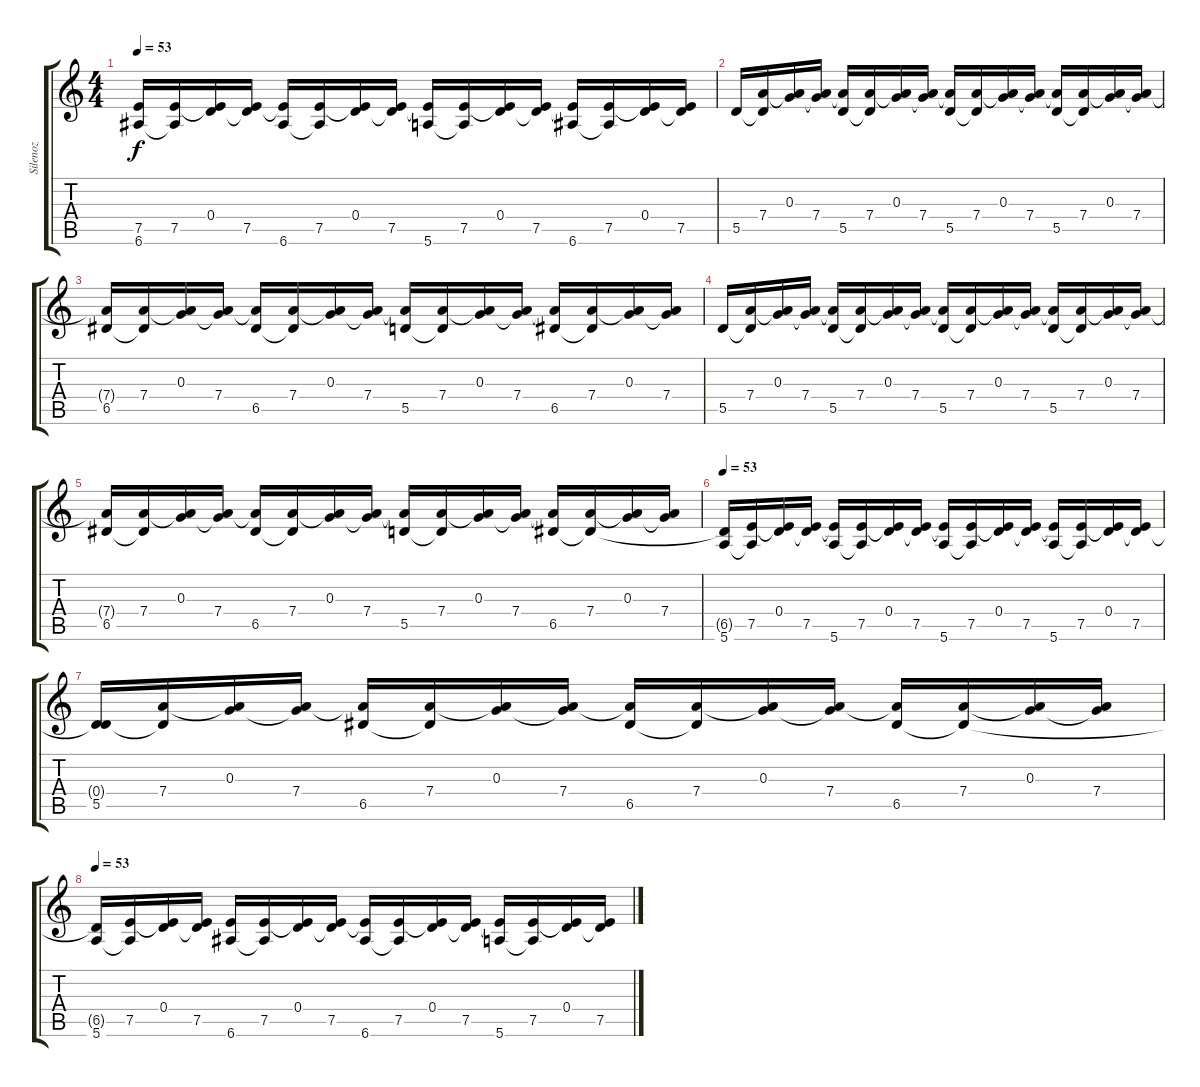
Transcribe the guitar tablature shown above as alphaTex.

\track ("Silenoz" "Silenoz") {instrument distortionguitar}
\staff {score tabs}
\tuning (E4 B3 G3 D3 A2 E2) {hide}
\ts (4 4)
\tempo 53
\clef g2
\ks c
(7.5{t} 6.6).16{dy f} (7.5 6.6{t}).16 (0.4 7.5{t}).16 (0.4{t} 7.5).16 (7.5{t} 6.6).16 (7.5 6.6{t}).16 (0.4 7.5{t}).16 (0.4{t} 7.5).16 (7.5{t} 5.6).16 (7.5 5.6{t}).16 (0.4 7.5{t}).16 (0.4{t} 7.5).16 (7.5{t} 6.6).16 (7.5 6.6{t}).16 (0.4 7.5{t}).16 (0.4{t} 7.5).16 |
5.5.16 (7.4 5.5{t}).16 (0.3 7.4{t}).16 (0.3{t} 7.4).16 (7.4{t} 5.5).16 (7.4 5.5{t}).16 (0.3 7.4{t}).16 (0.3{t} 7.4).16 (7.4{t} 5.5).16 (7.4 5.5{t}).16 (0.3 7.4{t}).16 (0.3{t} 7.4).16 (7.4{t} 5.5).16 (7.4 5.5{t}).16 (0.3 7.4{t}).16 (0.3{t} 7.4).16 |
(7.4{t} 6.5).16 (7.4 6.5{t}).16 (0.3 7.4{t}).16 (0.3{t} 7.4).16 (7.4{t} 6.5).16 (7.4 6.5{t}).16 (0.3 7.4{t}).16 (0.3{t} 7.4).16 (7.4{t} 5.5).16 (7.4 5.5{t}).16 (0.3 7.4{t}).16 (0.3{t} 7.4).16 (7.4{t} 6.5).16 (7.4 6.5{t}).16 (0.3 7.4{t}).16 (0.3{t} 7.4).16 |
5.5.16 (7.4 5.5{t}).16 (0.3 7.4{t}).16 (0.3{t} 7.4).16 (7.4{t} 5.5).16 (7.4 5.5{t}).16 (0.3 7.4{t}).16 (0.3{t} 7.4).16 (7.4{t} 5.5).16 (7.4 5.5{t}).16 (0.3 7.4{t}).16 (0.3{t} 7.4).16 (7.4{t} 5.5).16 (7.4 5.5{t}).16 (0.3 7.4{t}).16 (0.3{t} 7.4).16 |
(7.4{t} 6.5).16 (7.4 6.5{t}).16 (0.3 7.4{t}).16 (0.3{t} 7.4).16 (7.4{t} 6.5).16 (7.4 6.5{t}).16 (0.3 7.4{t}).16 (0.3{t} 7.4).16 (7.4{t} 5.5).16 (7.4 5.5{t}).16 (0.3 7.4{t}).16 (0.3{t} 7.4).16 (7.4{t} 6.5).16 (7.4 6.5{t}).16 (0.3 7.4{t}).16 (0.3{t} 7.4).16 |
\tempo 53
(6.5{t} 5.6).16 (7.5 5.6{t}).16 (0.4 7.5{t}).16 (0.4{t} 7.5).16 (7.5{t} 5.6).16 (7.5 5.6{t}).16 (0.4 7.5{t}).16 (0.4{t} 7.5).16 (7.5{t} 5.6).16 (7.5 5.6{t}).16 (0.4 7.5{t}).16 (0.4{t} 7.5).16 (7.5{t} 5.6).16 (7.5 5.6{t}).16 (0.4 7.5{t}).16 (0.4{t} 7.5).16 |
(0.4{t} 5.5).16 (7.4 5.5{t}).16 (0.3 7.4{t}).16 (0.3{t} 7.4).16 (7.4{t} 6.5).16 (7.4 6.5{t}).16 (0.3 7.4{t}).16 (0.3{t} 7.4).16 (7.4{t} 6.5).16 (7.4 6.5{t}).16 (0.3 7.4{t}).16 (0.3{t} 7.4).16 (7.4{t} 6.5).16 (7.4 6.5{t}).16 (0.3 7.4{t}).16 (0.3{t} 7.4).16 |
\tempo 53
(6.5{t} 5.6).16 (7.5 5.6{t}).16 (0.4 7.5{t}).16 (0.4{t} 7.5).16 (7.5{t} 6.6).16 (7.5 6.6{t}).16 (0.4 7.5{t}).16 (0.4{t} 7.5).16 (7.5{t} 6.6).16 (7.5 6.6{t}).16 (0.4 7.5{t}).16 (0.4{t} 7.5).16 (7.5{t} 5.6).16 (7.5 5.6{t}).16 (0.4 7.5{t}).16 (0.4{t} 7.5).16
